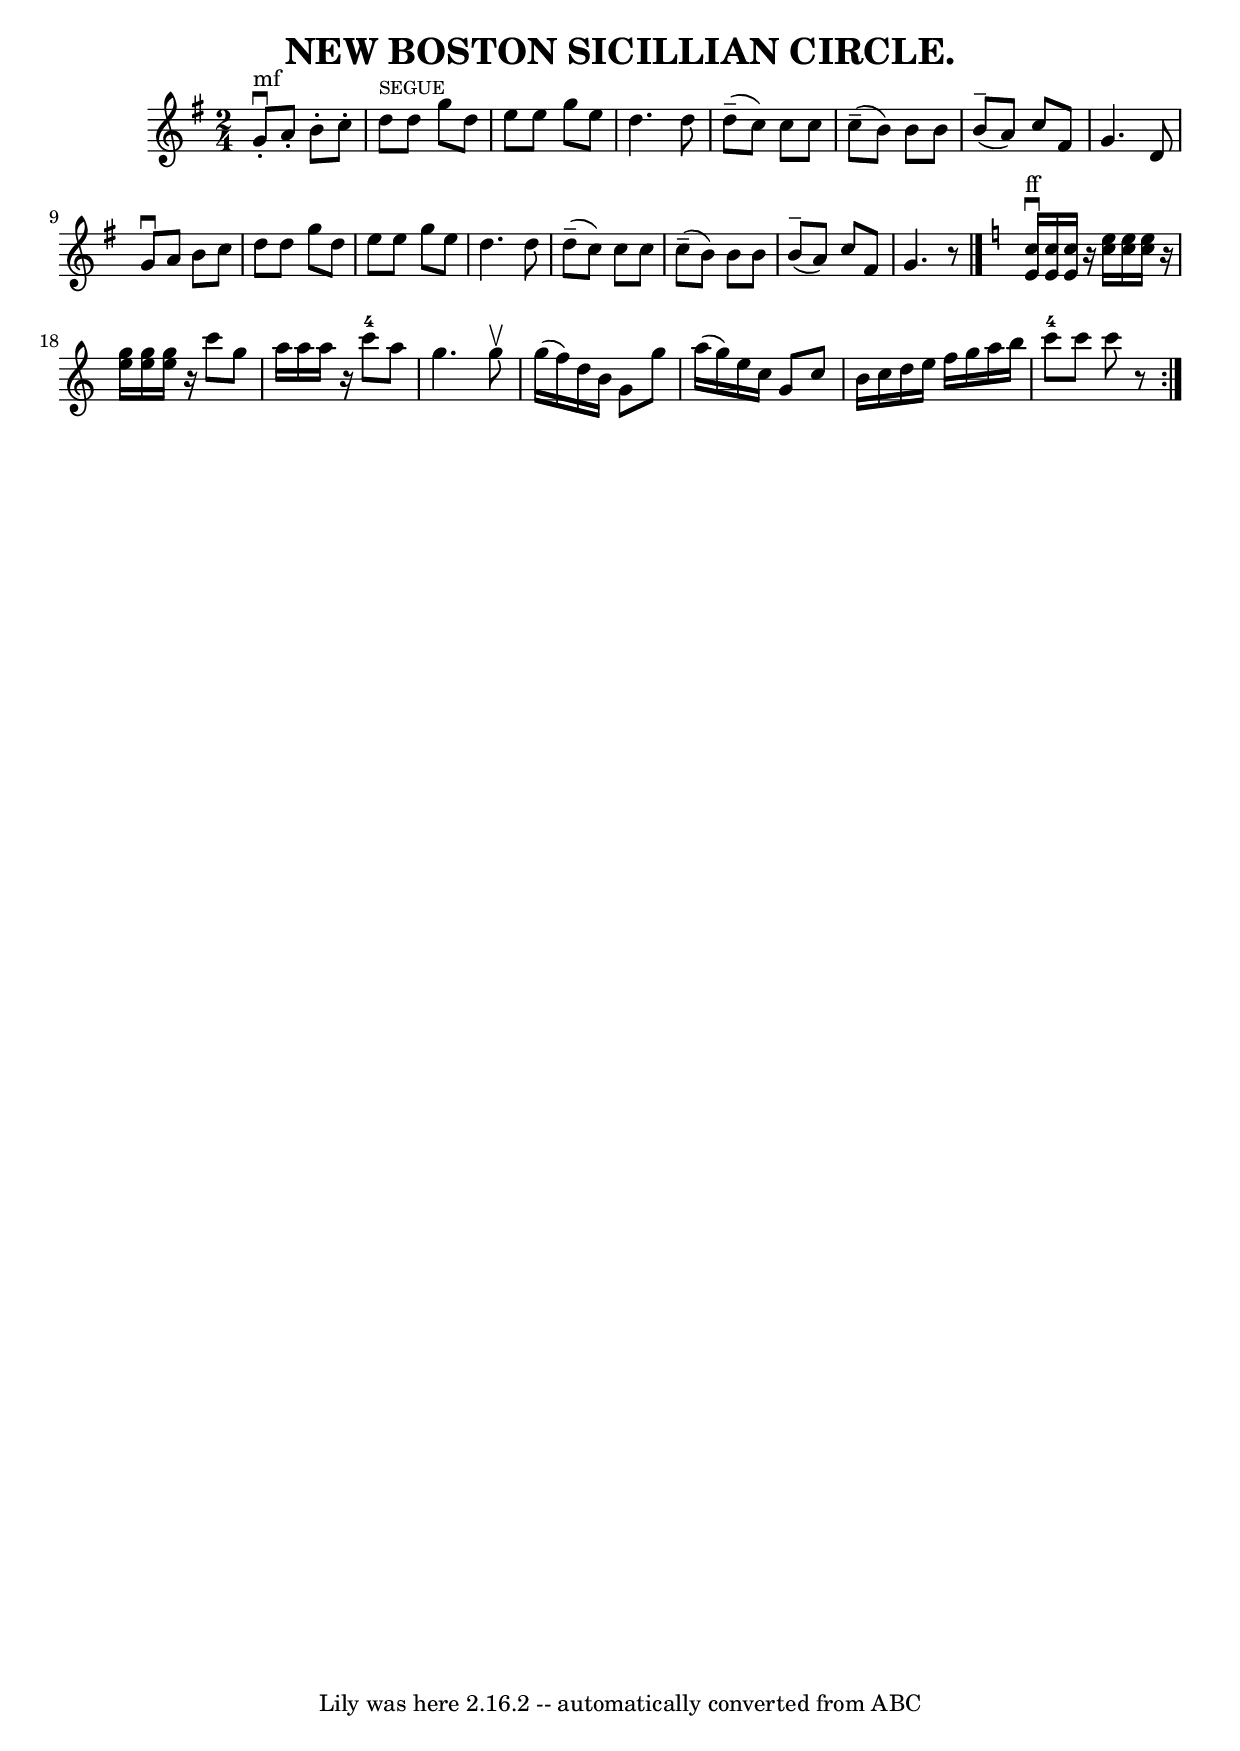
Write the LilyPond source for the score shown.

\version "2.7.40"
\include "Mammoth.ily"
\header {
	%% book = "Coles 26.5"
	crossRefNumber = "5"
	footnotes = "\\\\SICILLIAN CIRCLE. -- Right and left.  Cross four hands half round,\\\\back with left hands.  Ladies chain.  All forward and back,\\\\forward, pass by  to next couples. [Repeat:.]"
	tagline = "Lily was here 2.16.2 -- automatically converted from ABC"
	title = "NEW BOSTON SICILLIAN CIRCLE."
}
voicedefault =  {


\repeat volta 2 {
\time 2/4 \key g \major g'8^"mf"^\downbow-. a'8 -. b'8 -. c''8 -. 
|
 d''8^\segue d''8 g''8 d''8  |
 e''8 e''8    
g''8 e''8  |
 d''4. d''8  |
 d''8 (^\tenuto c''8)  
 c''8 c''8  |
 c''8 (^\tenuto b'8) b'8 b'8  |
     
b'8 (^\tenuto a'8) c''8 fis'8  |
 g'4. d'8  |
     
g'8^\downbow a'8 b'8 c''8  |
 d''8 d''8 g''8 d''8  
|
 e''8 e''8 g''8 e''8  |
 d''4. d''8  |
     
d''8 (^\tenuto c''8) c''8 c''8  |
 c''8 (^\tenuto b'8) 
 b'8 b'8  |
 b'8 (^\tenuto a'8) c''8 fis'8  |
   
g'4.    r8 \bar "|."   \key c \major     << c''16^"ff"^\downbow e'16   >> 
<< c''16 e'16   >> << c''16 e'16   >>   r16 << e''16 c''16   >> 
<< e''16 c''16   >> << e''16 c''16   >> r16   |
   << g''16   
 e''16   >> << g''16 e''16   >> << g''16 e''16   >>   r16 c'''8    
g''8    |
 a''16 a''16 a''16    r16 c'''8-4 a''8    
|
 g''4. g''8^\upbow |
 g''16 (f''16) d''16    
b'16 g'8 g''8    |
 a''16 (g''16) e''16 c''16 g'8   
 c''8  |
 b'16 c''16 d''16 e''16 f''16 g''16 a''16    
b''16  |
 c'''8-4 c'''8 c'''8    r8 }   
}

\score{
    <<

	\context Staff="default"
	{
	    \voicedefault 
	}

    >>
	\layout {
	}
	\midi {}
}
